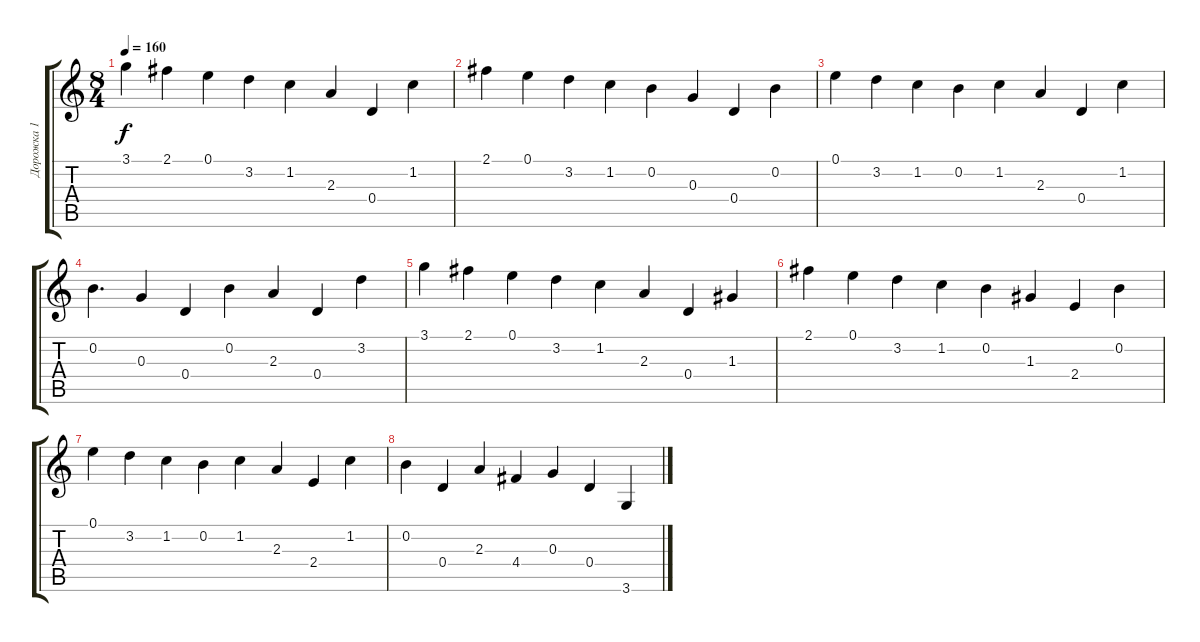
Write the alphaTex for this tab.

\track ("Дорожка 1" "Дорожка 1") {instrument acousticguitarsteel}
\staff {score tabs}
\tuning (E4 B3 G3 D3 A2 E2) {hide}
\ts (8 4)
\tempo 160
\clef g2
\ks c
3.1.4{dy f} 2.1.4 0.1.4 3.2.4 1.2.4 2.3.4 0.4.4 1.2.4 |
2.1.4 0.1.4 3.2.4 1.2.4 0.2.4 0.3.4 0.4.4 0.2.4 |
0.1.4 3.2.4 1.2.4 0.2.4 1.2.4 2.3.4 0.4.4 1.2.4 |
0.2.4{d} 0.3.4 0.4.4 0.2.4 2.3.4 0.4.4 3.2.4 |
3.1.4 2.1.4 0.1.4 3.2.4 1.2.4 2.3.4 0.4.4 1.3.4 |
2.1.4 0.1.4 3.2.4 1.2.4 0.2.4 1.3.4 2.4.4 0.2.4 |
0.1.4 3.2.4 1.2.4 0.2.4 1.2.4 2.3.4 2.4.4 1.2.4 |
0.2.4 0.4.4 2.3.4 4.4.4 0.3.4 0.4.4 3.6.4
